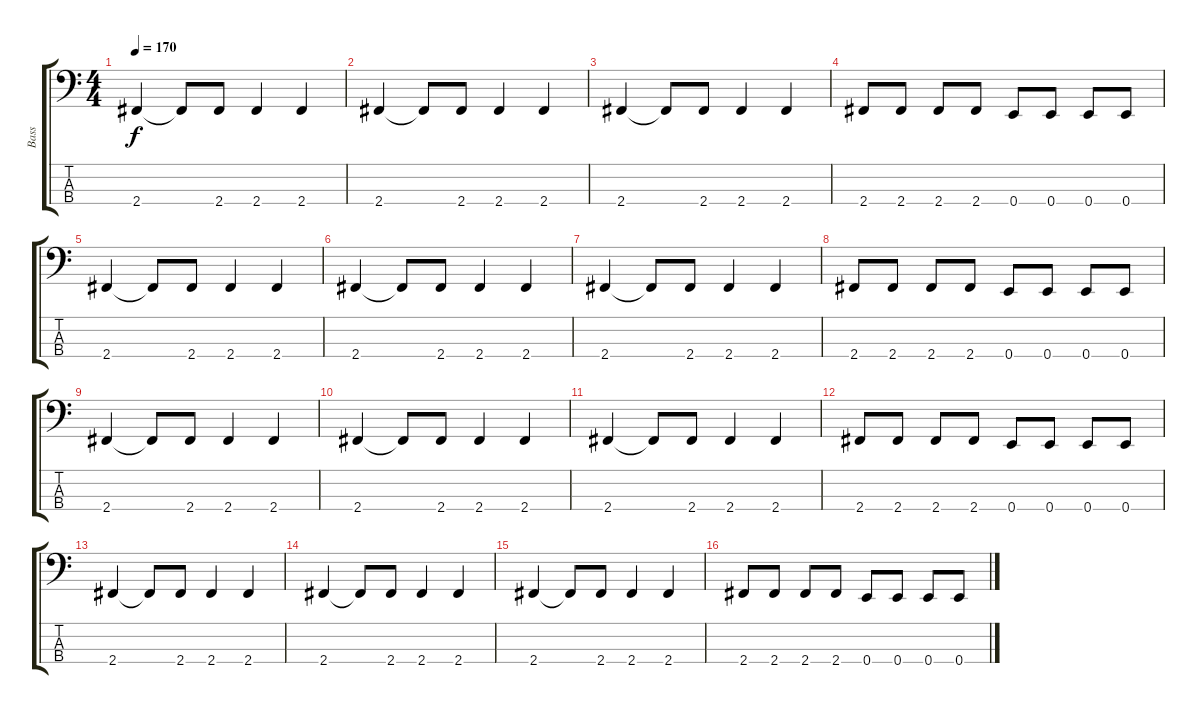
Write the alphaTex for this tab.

\track ("Bass" "Bass") {instrument electricbassfinger}
\staff {score tabs}
\tuning (G2 D2 A1 E1) {hide}
\ts (4 4)
\tempo 170
\clef f4
\ks c
2.4.4{dy f} 2.4{t}.8 2.4.8 2.4.4 2.4.4 |
2.4.4 2.4{t}.8 2.4.8 2.4.4 2.4.4 |
2.4.4 2.4{t}.8 2.4.8 2.4.4 2.4.4 |
2.4.8 2.4.8 2.4.8 2.4.8 0.4.8 0.4.8 0.4.8 0.4.8 |
2.4.4 2.4{t}.8 2.4.8 2.4.4 2.4.4 |
2.4.4 2.4{t}.8 2.4.8 2.4.4 2.4.4 |
2.4.4 2.4{t}.8 2.4.8 2.4.4 2.4.4 |
2.4.8 2.4.8 2.4.8 2.4.8 0.4.8 0.4.8 0.4.8 0.4.8 |
2.4.4 2.4{t}.8 2.4.8 2.4.4 2.4.4 |
2.4.4 2.4{t}.8 2.4.8 2.4.4 2.4.4 |
2.4.4 2.4{t}.8 2.4.8 2.4.4 2.4.4 |
2.4.8 2.4.8 2.4.8 2.4.8 0.4.8 0.4.8 0.4.8 0.4.8 |
2.4.4 2.4{t}.8 2.4.8 2.4.4 2.4.4 |
2.4.4 2.4{t}.8 2.4.8 2.4.4 2.4.4 |
2.4.4 2.4{t}.8 2.4.8 2.4.4 2.4.4 |
2.4.8 2.4.8 2.4.8 2.4.8 0.4.8 0.4.8 0.4.8 0.4.8
